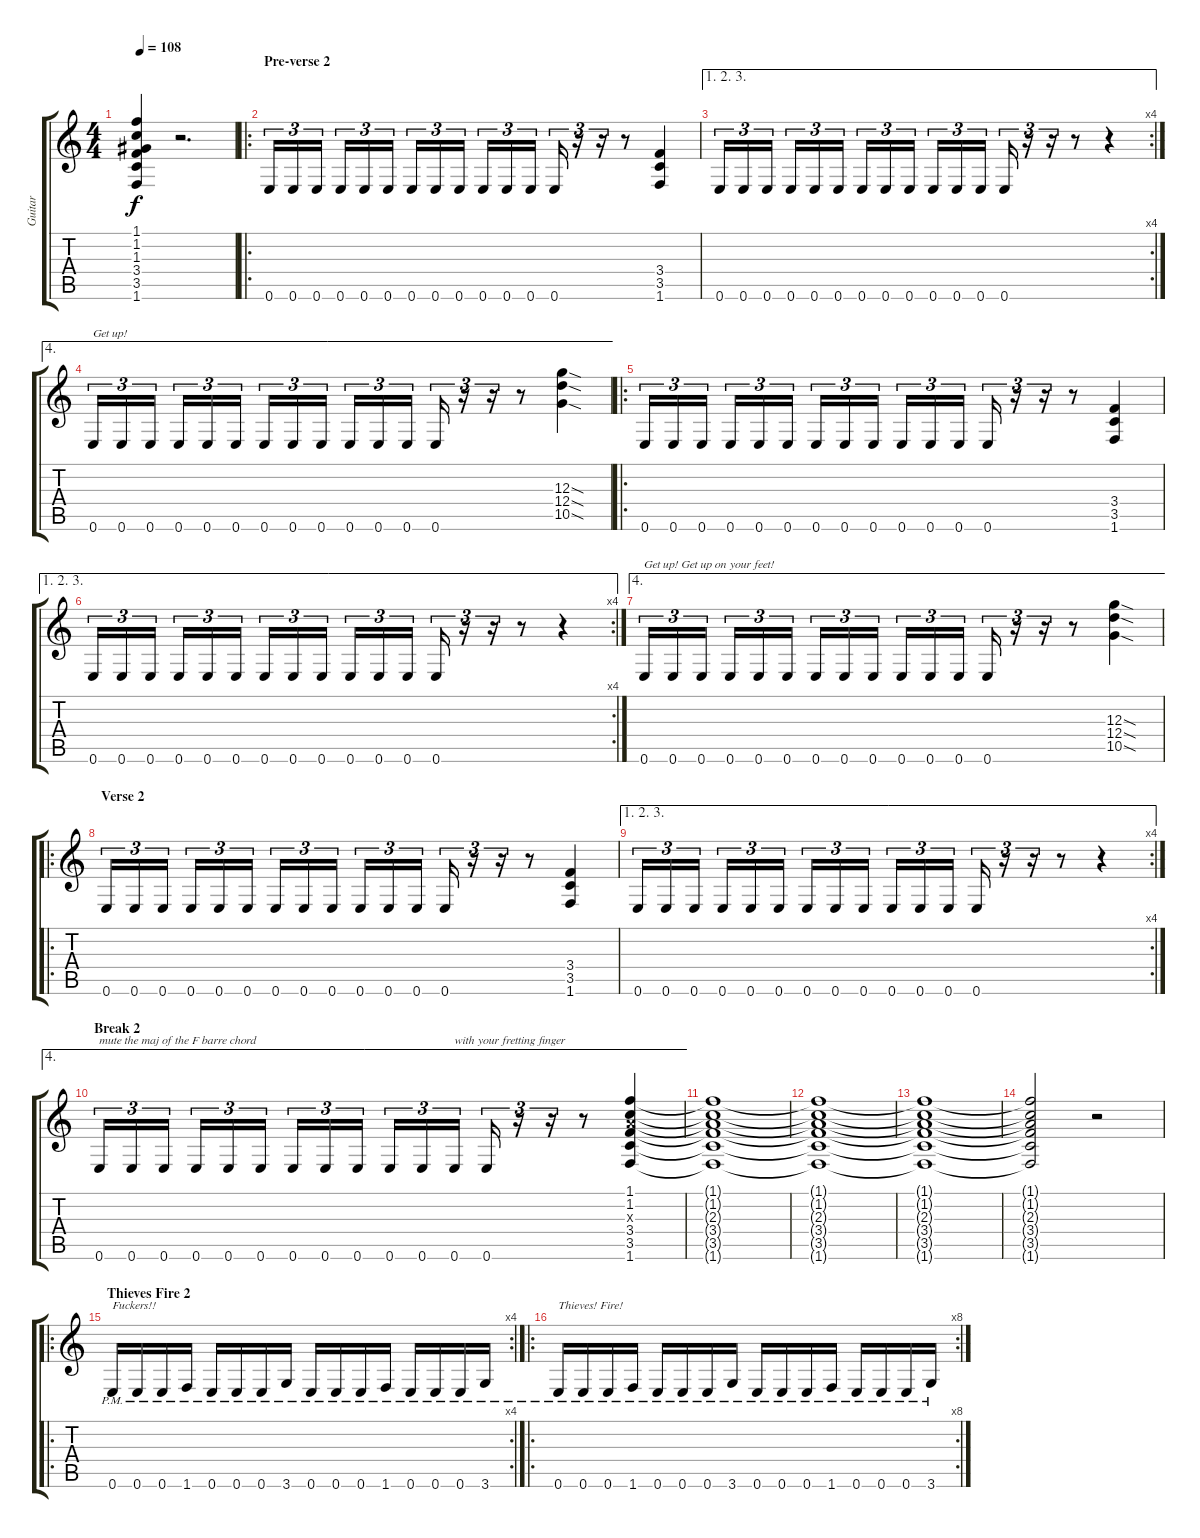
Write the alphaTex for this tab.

\track ("Guitar" "Guitar") {instrument distortionguitar}
\staff {score tabs}
\tuning (E4 B3 G3 D3 A2 E2) {hide}
\ts (4 4)
\tempo 108
\clef g2
\ks c
(1.1{t} 1.2{t} 1.3{t} 3.4{t} 3.5{t} 1.6{t}).4{dy f} r.2{d} |
\ro
\section ("" "Pre-verse 2")
0.6.16{tu (3 2)} 0.6.16{tu (3 2)} 0.6.16{tu (3 2)} 0.6.16{tu (3 2)} 0.6.16{tu (3 2)} 0.6.16{tu (3 2)} 0.6.16{tu (3 2)} 0.6.16{tu (3 2)} 0.6.16{tu (3 2)} 0.6.16{tu (3 2)} 0.6.16{tu (3 2)} 0.6.16{tu (3 2)} 0.6.16{tu (3 2)} r.16{tu (3 2)} r.16{tu (3 2)} r.8 (3.4 3.5 1.6).4 |
\ae (1 2 3)
\rc 4
0.6.16{tu (3 2)} 0.6.16{tu (3 2)} 0.6.16{tu (3 2)} 0.6.16{tu (3 2)} 0.6.16{tu (3 2)} 0.6.16{tu (3 2)} 0.6.16{tu (3 2)} 0.6.16{tu (3 2)} 0.6.16{tu (3 2)} 0.6.16{tu (3 2)} 0.6.16{tu (3 2)} 0.6.16{tu (3 2)} 0.6.16{tu (3 2)} r.16{tu (3 2)} r.16{tu (3 2)} r.8 r.4 |
\ae 4
0.6.16{tu (3 2) txt "Get up!"} 0.6.16{tu (3 2)} 0.6.16{tu (3 2)} 0.6.16{tu (3 2)} 0.6.16{tu (3 2)} 0.6.16{tu (3 2)} 0.6.16{tu (3 2)} 0.6.16{tu (3 2)} 0.6.16{tu (3 2)} 0.6.16{tu (3 2)} 0.6.16{tu (3 2)} 0.6.16{tu (3 2)} 0.6.16{tu (3 2)} r.16{tu (3 2)} r.16{tu (3 2)} r.8 (12.3{sod} 12.4{sod} 10.5{sod}).4 |
\ro
0.6.16{tu (3 2)} 0.6.16{tu (3 2)} 0.6.16{tu (3 2)} 0.6.16{tu (3 2)} 0.6.16{tu (3 2)} 0.6.16{tu (3 2)} 0.6.16{tu (3 2)} 0.6.16{tu (3 2)} 0.6.16{tu (3 2)} 0.6.16{tu (3 2)} 0.6.16{tu (3 2)} 0.6.16{tu (3 2)} 0.6.16{tu (3 2)} r.16{tu (3 2)} r.16{tu (3 2)} r.8 (3.4 3.5 1.6).4 |
\ae (1 2 3)
\rc 4
0.6.16{tu (3 2)} 0.6.16{tu (3 2)} 0.6.16{tu (3 2)} 0.6.16{tu (3 2)} 0.6.16{tu (3 2)} 0.6.16{tu (3 2)} 0.6.16{tu (3 2)} 0.6.16{tu (3 2)} 0.6.16{tu (3 2)} 0.6.16{tu (3 2)} 0.6.16{tu (3 2)} 0.6.16{tu (3 2)} 0.6.16{tu (3 2)} r.16{tu (3 2)} r.16{tu (3 2)} r.8 r.4 |
\ae 4
0.6.16{tu (3 2) txt "Get up! Get up on your feet!"} 0.6.16{tu (3 2)} 0.6.16{tu (3 2)} 0.6.16{tu (3 2)} 0.6.16{tu (3 2)} 0.6.16{tu (3 2)} 0.6.16{tu (3 2)} 0.6.16{tu (3 2)} 0.6.16{tu (3 2)} 0.6.16{tu (3 2)} 0.6.16{tu (3 2)} 0.6.16{tu (3 2)} 0.6.16{tu (3 2)} r.16{tu (3 2)} r.16{tu (3 2)} r.8 (12.3{sod} 12.4{sod} 10.5{sod}).4 |
\ro
\section ("" "Verse 2")
0.6.16{tu (3 2)} 0.6.16{tu (3 2)} 0.6.16{tu (3 2)} 0.6.16{tu (3 2)} 0.6.16{tu (3 2)} 0.6.16{tu (3 2)} 0.6.16{tu (3 2)} 0.6.16{tu (3 2)} 0.6.16{tu (3 2)} 0.6.16{tu (3 2)} 0.6.16{tu (3 2)} 0.6.16{tu (3 2)} 0.6.16{tu (3 2)} r.16{tu (3 2)} r.16{tu (3 2)} r.8 (3.4 3.5 1.6).4 |
\ae (1 2 3)
\rc 4
0.6.16{tu (3 2)} 0.6.16{tu (3 2)} 0.6.16{tu (3 2)} 0.6.16{tu (3 2)} 0.6.16{tu (3 2)} 0.6.16{tu (3 2)} 0.6.16{tu (3 2)} 0.6.16{tu (3 2)} 0.6.16{tu (3 2)} 0.6.16{tu (3 2)} 0.6.16{tu (3 2)} 0.6.16{tu (3 2)} 0.6.16{tu (3 2)} r.16{tu (3 2)} r.16{tu (3 2)} r.8 r.4 |
\ae 4
\section ("" "Break 2")
0.6.16{tu (3 2) txt "mute the maj of the F barre chord"} 0.6.16{tu (3 2)} 0.6.16{tu (3 2)} 0.6.16{tu (3 2)} 0.6.16{tu (3 2)} 0.6.16{tu (3 2)} 0.6.16{tu (3 2)} 0.6.16{tu (3 2)} 0.6.16{tu (3 2)} 0.6.16{tu (3 2)} 0.6.16{tu (3 2)} 0.6.16{tu (3 2) txt "with your fretting finger"} 0.6.16{tu (3 2)} r.16{tu (3 2)} r.16{tu (3 2)} r.8 (1.1 1.2 2.3{x} 3.4 3.5 1.6).4 |
(1.1{t} 1.2{t} 2.3{t} 3.4{t} 3.5{t} 1.6{t}).1 |
(1.1{t} 1.2{t} 2.3{t} 3.4{t} 3.5{t} 1.6{t}).1 |
(1.1{t} 1.2{t} 2.3{t} 3.4{t} 3.5{t} 1.6{t}).1 |
(1.1{t} 1.2{t} 2.3{t} 3.4{t} 3.5{t} 1.6{t}).2 r.2 |
\ro
\rc 4
\section ("" "Thieves Fire 2")
0.6{pm}.16{txt "Fuckers!!"} 0.6{pm}.16 0.6{pm}.16 1.6{pm}.16 0.6{pm}.16 0.6{pm}.16 0.6{pm}.16 3.6{pm}.16 0.6{pm}.16 0.6{pm}.16 0.6{pm}.16 1.6{pm}.16 0.6{pm}.16 0.6{pm}.16 0.6{pm}.16 3.6{pm}.16 |
\ro
\rc 8
0.6{pm}.16{txt "Thieves! Fire!"} 0.6{pm}.16 0.6{pm}.16 1.6{pm}.16 0.6{pm}.16 0.6{pm}.16 0.6{pm}.16 3.6{pm}.16 0.6{pm}.16 0.6{pm}.16 0.6{pm}.16 1.6{pm}.16 0.6{pm}.16 0.6{pm}.16 0.6{pm}.16 3.6{pm}.16
